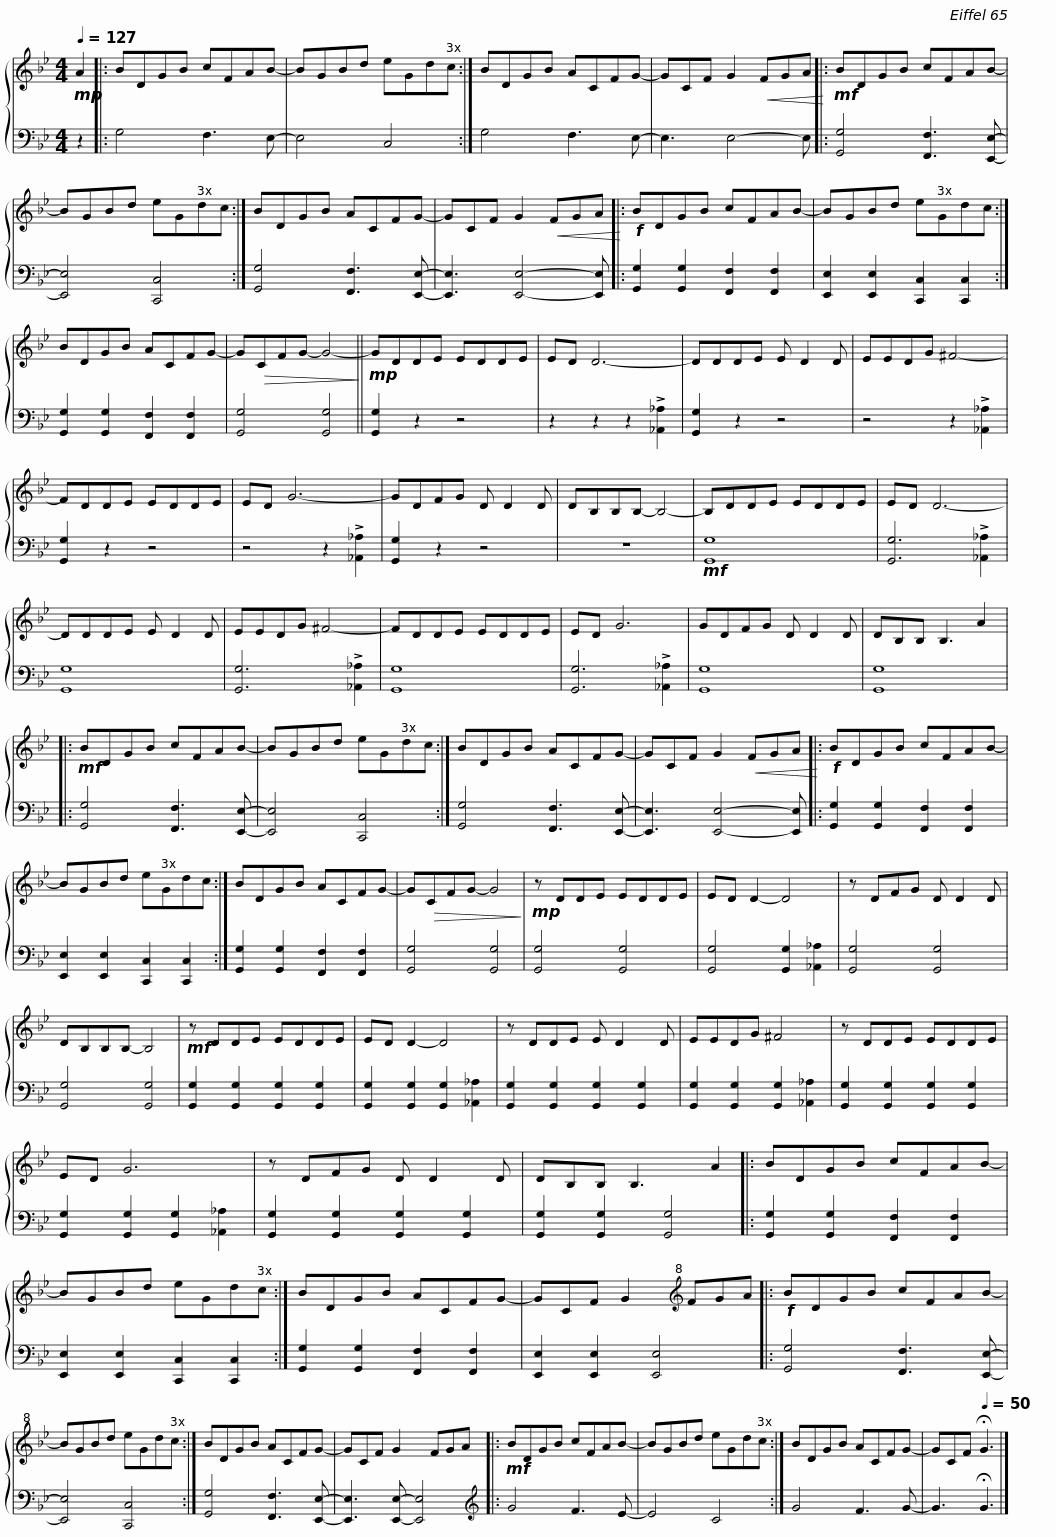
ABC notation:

X:1
%%score { 1 | 2 }
L:1/8
Q:1/4=127
M:4/4
I:linebreak $
K:Bb
V:1 treble
V:2 bass
V:1
!mp! A2 |: BDGB cFAB- | BGBd eGdc :| BDGB ACFG- | GCF G2!<(! FGA!<)! |:$ %5
!mf! BDGB cFAB- | BGBd eGdc :| BDGB ACFG- | GCF G2!<(! FGA!<)! |:!f! BDGB cFAB- |$ %10
 BGBd eGdc :| BDGB ACFG- | G!>(!CFG- G4-!>)! ||!mp! GDDE EDDE | ED D6- | %15
 DDDE E D2 D |$ EEDG ^F4- | FDDE EDDE | ED G6- | GDFG D D2 D | %20
 DB,B,B,- B,4- | B,DDE EDDE |$ ED D6- | DDDE E D2 D | EEDG ^F4- | %25
 FDDE EDDE | ED G6 | GDFG D D2 D |$ DB,B, B,3 A2 |:!mf! BDGB cFAB- | %30
 BGBd eGdc :| BDGB ACFG- | GCF G2!<(! FGA!<)! |:$!f! BDGB cFAB- | BGBd eGdc :| %35
 BDGB ACFG- | G!>(!CFG- G4!>)! |!mp! z DDE EDDE |$ ED D2- D4 | z DFG D D2 D | %40
 DB,B,B,- B,4 |!mf! z DDE EDDE | ED D2- D4 | z DDE E D2 D |$ EEDG ^F4 | %45
 z DDE EDDE | ED G6 | z DFG D D2 D | DB,B, B,3 A2 |:$ BDGB cFAB- | %50
 BGBd eGdc :| BDGB ACFG- | GCF G2[K:treble+8] FGA |:!f! BDGB cFAB- |$ BGBd eGdc :| %55
 BDGB ACFG- | GCF G2 FGA |:!mf! BDGB cFAB- | BGBd eGdc :|$ BDGB ACFG- | %60
 GCF[Q:1/4=50] !fermata!G3 |] %61
V:2
 z2 |: G,4 F,3 E,- | E,4 C,4 :| G,4 F,3 E,- | E,3 E,4- E, |:$ %5
 [G,,G,]4 [F,,F,]3 [E,,E,]- | [E,,E,]4 [C,,C,]4 :| [G,,G,]4 [F,,F,]3 [E,,E,]- | [E,,E,]3 [E,,E,]4- [E,,E,] |: [G,,G,]2 [G,,G,]2 [F,,F,]2 [F,,F,]2 |$ %10
 [E,,E,]2 [E,,E,]2 [C,,C,]2 [C,,C,]2 :| [G,,G,]2 [G,,G,]2 [F,,F,]2 [F,,F,]2 | [G,,G,]4 [G,,G,]4 || [G,,G,]2 z2 z4 | z2 z2 z2 !>![_A,,_A,]2 | %15
 [G,,G,]2 z2 z4 |$ z4 z2 !>![_A,,_A,]2 | [G,,G,]2 z2 z4 | z4 z2 !>![_A,,_A,]2 | [G,,G,]2 z2 z4 | %20
 z8 |!mf! [G,,G,]8 |$ [G,,G,]6 !>![_A,,_A,]2 | [G,,G,]8 | [G,,G,]6 !>![_A,,_A,]2 | %25
 [G,,G,]8 | [G,,G,]6 !>![_A,,_A,]2 | [G,,G,]8 |$ [G,,G,]8 |: [G,,G,]4 [F,,F,]3 [E,,E,]- | %30
 [E,,E,]4 [C,,C,]4 :| [G,,G,]4 [F,,F,]3 [E,,E,]- | [E,,E,]3 [E,,E,]4- [E,,E,] |:$ [G,,G,]2 [G,,G,]2 [F,,F,]2 [F,,F,]2 | [E,,E,]2 [E,,E,]2 [C,,C,]2 [C,,C,]2 :| %35
 [G,,G,]2 [G,,G,]2 [F,,F,]2 [F,,F,]2 | [G,,G,]4 [G,,G,]4 | [G,,G,]4 [G,,G,]4 |$ [G,,G,]4 [G,,G,]2 [_A,,_A,]2 | [G,,G,]4 [G,,G,]4 | %40
 [G,,G,]4 [G,,G,]4 | [G,,G,]2 [G,,G,]2 [G,,G,]2 [G,,G,]2 | [G,,G,]2 [G,,G,]2 [G,,G,]2 [_A,,_A,]2 | [G,,G,]2 [G,,G,]2 [G,,G,]2 [G,,G,]2 |$ [G,,G,]2 [G,,G,]2 [G,,G,]2 [_A,,_A,]2 | %45
 [G,,G,]2 [G,,G,]2 [G,,G,]2 [G,,G,]2 | [G,,G,]2 [G,,G,]2 [G,,G,]2 [_A,,_A,]2 | [G,,G,]2 [G,,G,]2 [G,,G,]2 [G,,G,]2 | [G,,G,]2 [G,,G,]2 [G,,G,]4 |:$ [G,,G,]2 [G,,G,]2 [F,,F,]2 [F,,F,]2 | %50
 [E,,E,]2 [E,,E,]2 [C,,C,]2 [C,,C,]2 :| [G,,G,]2 [G,,G,]2 [F,,F,]2 [F,,F,]2 | [E,,E,]2 [E,,E,]2 [E,,E,]4 |: [G,,G,]4 [F,,F,]3 [E,,E,]- |$ [E,,E,]4 [C,,C,]4 :| %55
 [G,,G,]4 [F,,F,]3 [E,,E,]- | [E,,E,]3 [E,,E,]- [E,,E,]4 |:[K:treble] G4 F3 E- | E4 C4 :|$ G4 F3 G- | %60
 G3 !fermata!G3 |] %61
